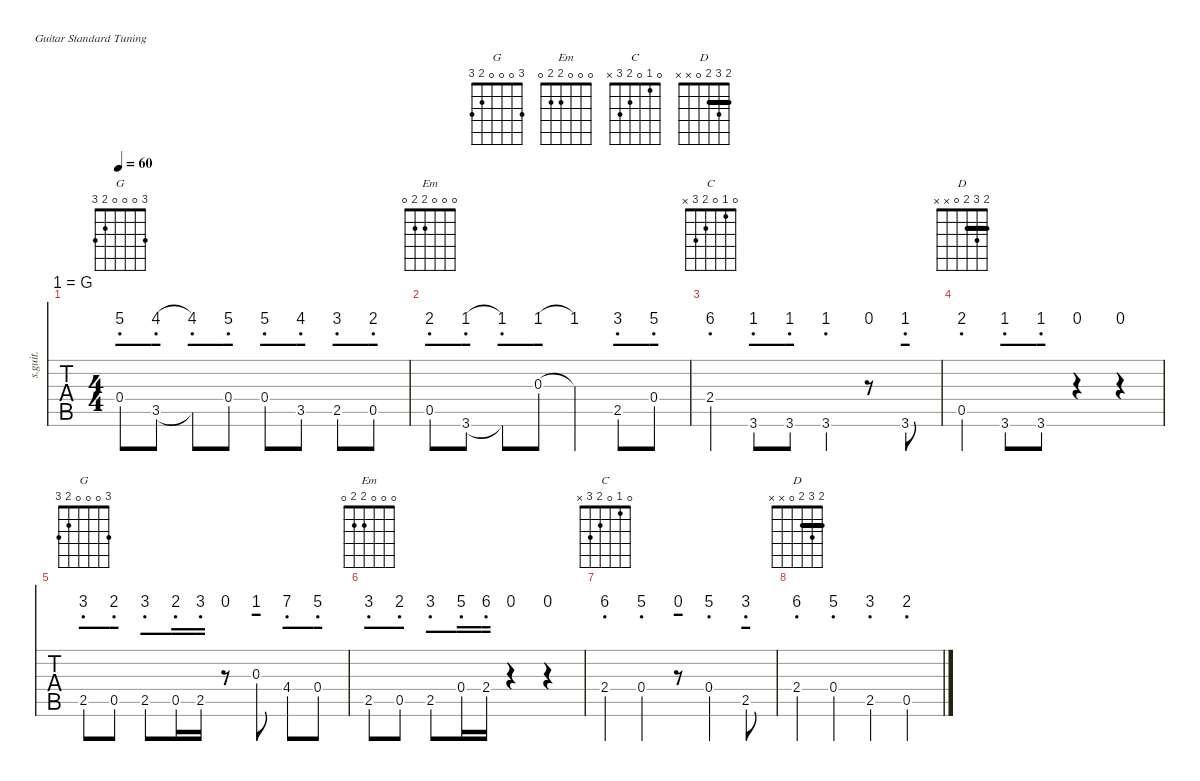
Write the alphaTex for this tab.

\defaultSystemsLayout 4
\hideDynamics
\bracketExtendMode nobrackets
\chordDiagramsInScore
\track ("Steel Guitar" "s.guit.") {defaultSystemsLayout 4 instrument acousticguitarsteel}
\staff {tabs numbered}
\tuning (E4 B3 G3 D3 A2 E2)
\chord ("G" 3 0 0 0 2 3) {showfingering false}
\chord ("Em" 0 0 0 2 2 0) {showfingering false}
\chord ("C" 0 1 0 2 3 x) {showfingering false}
\chord ("D" 2 3 2 0 x x) {showfingering false barre 2}
\ts (4 4)
\tempo 60
\clef g2
\ks g
0.4{acc forcenatural}.8{ch "G" dy mf} 3.5{acc forcenatural}.8 3.5{t acc forcenatural}.8 0.4{acc forcenatural}.8 0.4{acc forcenatural}.8 3.5{acc forcenatural}.8 2.5{acc forcenatural}.8 0.5{acc forcenatural}.8 |
0.5{acc forcenatural}.8{ch "Em"} 3.6{acc forcenatural}.8 3.6{t acc forcenatural}.8 0.3{acc forcenatural}.8 0.3{t acc forcenatural}.4 2.5{acc forcenatural}.8 0.4{acc forcenatural}.8 |
2.4{acc forcenatural}.4{ch "C"} 3.6{acc forcenatural}.8 3.6{acc forcenatural}.8 3.6{acc forcenatural}.4 r.8 3.6{acc forcenatural}.8 |
0.5{acc forcenatural}.4{ch "D"} 3.6{acc forcenatural}.8 3.6{acc forcenatural}.8 r.4 r.4 |
2.5{acc forcenatural}.8{ch "G"} 0.5{acc forcenatural}.8 2.5{acc forcenatural}.8 0.5{acc forcenatural}.16 2.5{acc forcenatural}.16 r.8 0.3{acc forcenatural}.8 4.4{acc #}.8 0.4{acc forcenatural}.8 |
2.5{acc forcenatural}.8{ch "Em"} 0.5{acc forcenatural}.8 2.5{acc forcenatural}.8 0.4{acc forcenatural}.16 2.4{acc forcenatural}.16 r.4 r.4 |
2.4{acc forcenatural}.4{ch "C"} 0.4{acc forcenatural}.4 r.8 0.4{acc forcenatural}.4 2.5{acc forcenatural}.8 |
2.4{acc forcenatural}.4{ch "D"} 0.4{acc forcenatural}.4 2.5{acc forcenatural}.4 0.5{acc forcenatural}.4
